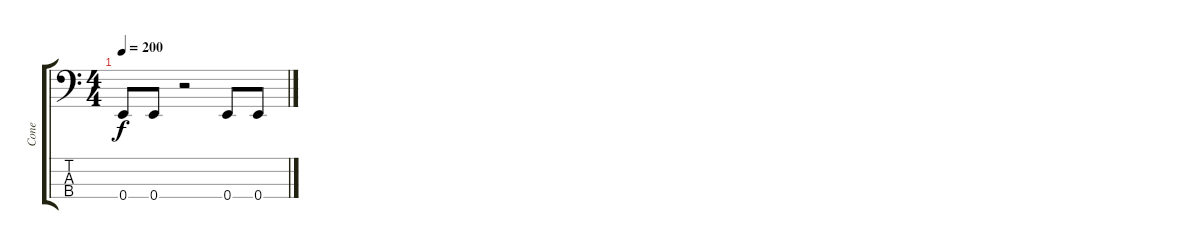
\track ("Cone" "Cone") {instrument electricbasspick}
\staff {score tabs}
\tuning (G2 D2 A1 E1) {hide}
\ts (4 4)
\tempo 200
\clef f4
\ks c
0.4.8{dy f} 0.4.8 r.2 0.4.8 0.4.8
